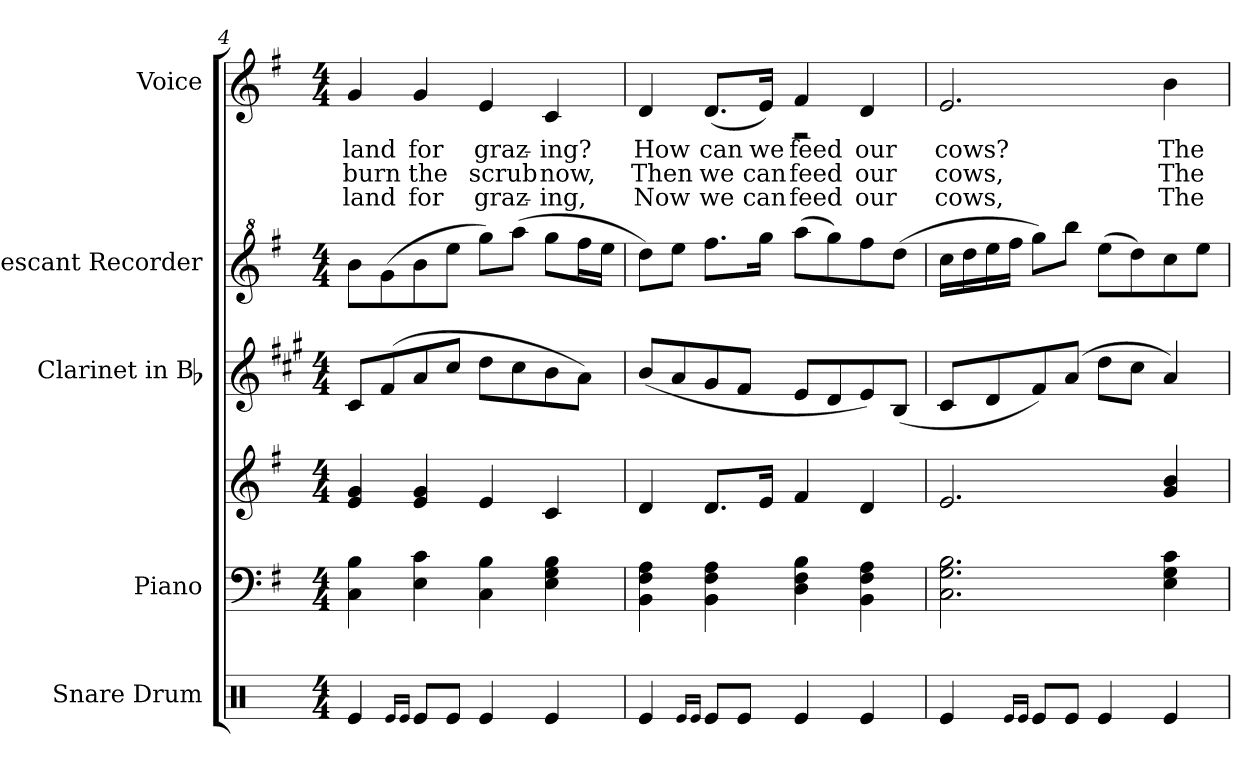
**kern	**kern	**kern	**kern	**kern	**kern	**text	**text	**text
*part5	*part4	*part4	*part3	*part2	*part1	*part1	*part1	*part1
*staff6	*staff5	*staff4	*staff3	*staff2	*staff1	*staff1	*staff1	*staff1
*I"Snare Drum	*I"Piano	*	*I"Clarinet in Bb	*I"Descant Recorder	*I"Voice	*	*	*
*I'S. D.	*I'Pno.	*	*I'Cl.	*I'D. Rec.	*I'Voice	*	*	*
*clefX	*clefF4	*clefG2	*clefG2	*clefG^2	*clefG2	*	*	*
*	*	*	*ITrd1c2	*ITrd-7c-12	*	*	*	*
*k[]	*k[f#]	*k[f#]	*k[f#]	*k[f#]	*k[f#]	*	*	*
*C:	*G:	*G:	*G:	*G:	*G:	*	*	*
*M4/4	*M4/4	*M4/4	*M4/4	*M4/4	*M4/4	*	*	*
=4	=4	=4	=4	=4	=4	=4	=4	=4
!	!	!	!	!	!	!LO:LY:b:color=#000000	!LO:LY:b:color=#000000	!LO:LY:b:color=#000000
4Rei/	4Ci\ 4Bi	4ei/ 4gi	8Bi/L	8bbbi\L	4gi/	land	burn	land
.	.	.	(8ei/	(8gggi\	.	.	.	.
16qRei/LL	.	.	.	.	.	.	.	.
16qRei/JJ	.	.	.	.	.	.	.	.
!	!	!	!	!	!	!LO:LY:b:color=#000000	!LO:LY:b:color=#000000	!LO:LY:b:color=#000000
8Rei/L	4Ei\ 4ci	4ei/ 4gi	8gi/	8bbbi\	4gi/	for	the	for
8Rei/J	.	.	8bi/J	8eeeei\J	.	.	.	.
!	!	!	!	!	!	!LO:LY:b:color=#000000	!LO:LY:b:color=#000000	!LO:LY:b:color=#000000
4Rei/	4Ci\ 4Bi	4ei/	8cci\L	8ggggi\L)	4ei/	graz-	scrub	graz-
.	.	.	8bi\	(8aaaai\J	.	.	.	.
!	!	!	!	!	!	!LO:LY:b:color=#000000	!LO:LY:b:color=#000000	!LO:LY:b:color=#000000
4Rei/	4Ei\ 4Gi 4Bi	4ci/	8ai\	8ggggi\L	4ci/	-ing?	now,	-ing,
.	.	.	8gi\J)	16ffff#i\L	.	.	.	.
.	.	.	.	16eeeei\JJ	.	.	.	.
!!LO:LB:g=z
=5	=5	=5	=5	=5	=5	=5	=5	=5
!	!	!	!	!	!	!LO:LY:b:color=#000000	!LO:LY:b:color=#000000	!LO:LY:b:color=#000000
*	*	*	*	*	*^	*	*	*
4Rei/	4BBi\ 4F#i 4Ai	4di/	(8ai/L	8ddddi\L)	4di/	2ryy	How	Then	Now
.	.	.	8gi/	8eeeei\J	.	.	.	.	.
16qRei/LL	.	.	.	.	.	.	.	.	.
16qRei/JJ	.	.	.	.	.	.	.	.	.
!	!	!	!	!	!	!	!LO:LY:b:color=#000000	!LO:LY:b:color=#000000	!LO:LY:b:color=#000000
8Rei/L	4BBi\ 4F#i 4Ai	8.di/L	8f#i/	8.ffff#i\L	(8.di/L	.	can	we	we
8Rei/J	.	.	8ei/J	.	.	.	.	.	.
!	!	!	!	!	!	!	!LO:LY:b:color=#000000	!LO:LY:b:color=#000000	!LO:LY:b:color=#000000
.	.	16ei/Jk	.	16ggggi\Jk	16ei/Jk)	.	we	can	can
!	!	!	!	!	!	!	!LO:LY:b:color=#000000	!LO:LY:b:color=#000000	!LO:LY:b:color=#000000
4Rei/	4Di\ 4F#i 4Bi	4f#i/	8di/L	(8aaaai\L	4f#i/	2r	feed	feed	feed
.	.	.	8ci/	8ggggi\)	.	.	.	.	.
!	!	!	!	!	!	!	!LO:LY:b:color=#000000	!LO:LY:b:color=#000000	!LO:LY:b:color=#000000
4Rei/	4BBi\ 4F#i 4Ai	4di/	8di/)	8ffff#i\	4di/	.	our	our	our
.	.	.	(8Ai/J	(8ddddi\J	.	.	.	.	.
*	*	*	*	*	*v	*v	*	*	*
=6	=6	=6	=6	=6	=6	=6	=6	=6
!	!	!	!	!	!	!LO:LY:b:color=#000000	!LO:LY:b:color=#000000	!LO:LY:b:color=#000000
4Rei/	2.Ci\ 2.Gi 2.Bi	2.ei/	8Bi/L	16cccci\LL	2.ei/	cows?	cows,	cows,
.	.	.	.	16ddddi\	.	.	.	.
.	.	.	8ci/	16eeeei\	.	.	.	.
.	.	.	.	16ffff#i\JJ	.	.	.	.
16qRei/LL	.	.	.	.	.	.	.	.
16qRei/JJ	.	.	.	.	.	.	.	.
8Rei/L	.	.	8ei/)	8ggggi\L)	.	.	.	.
8Rei/J	.	.	(8gi/J	8bbbbi\J	.	.	.	.
4Rei/	.	.	8cci\L	(8eeeei\L	.	.	.	.
.	.	.	8bi\J	8ddddi\)	.	.	.	.
!	!	!	!	!	!	!LO:LY:b:color=#000000	!LO:LY:b:color=#000000	!LO:LY:b:color=#000000
4Rei/	4Ei\ 4Gi 4ci	4gi/ 4bi	4gi/)	8cccci\	4bi\	The	The	The
.	.	.	.	8eeeei\J	.	.	.	.
=	=	=	=	=	=	=	=	=
*-	*-	*-	*-	*-	*-	*-	*-	*-
